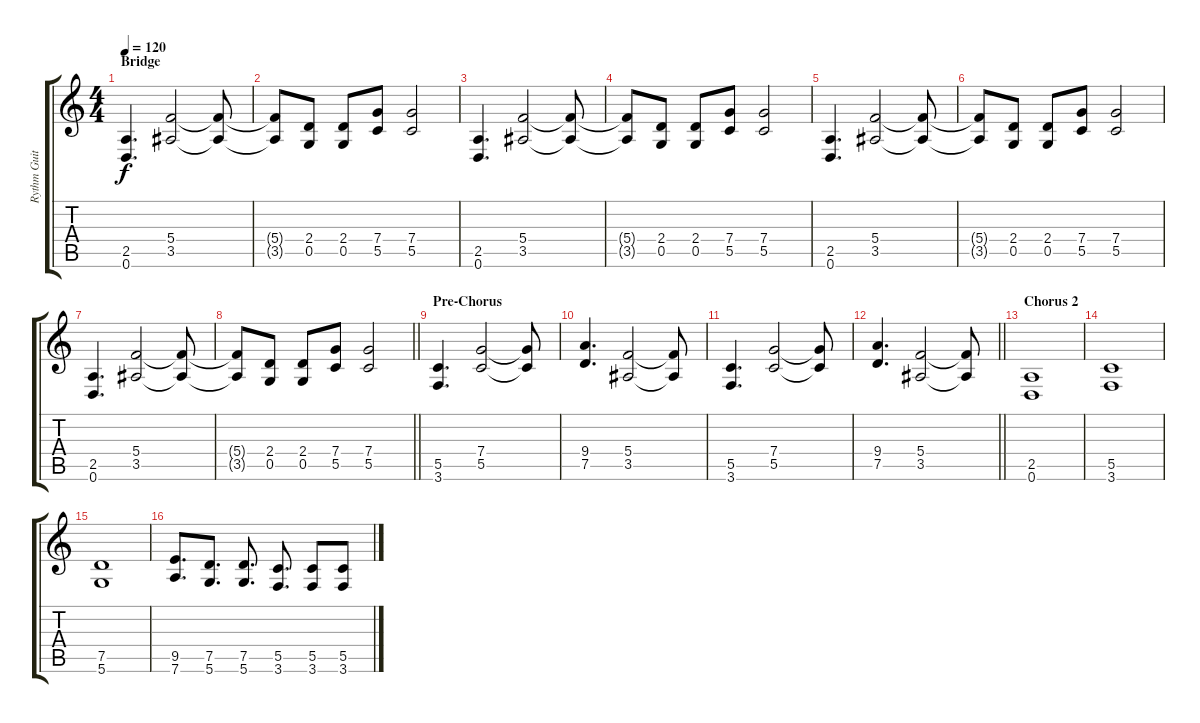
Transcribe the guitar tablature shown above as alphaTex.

\track ("Rythm Guitar" "Rythm Guit") {instrument distortionguitar}
\staff {score tabs}
\tuning (D4 A3 F3 C3 G2 D2) {hide}
\ts (4 4)
\section ("" "Bridge")
\tempo 120
\clef g2
\ks c
(2.5 0.6).4{d dy f} (5.4 3.5).2 (5.4{t} 3.5{t}).8 |
(5.4{t} 3.5{t}).8 (2.4 0.5).8 (2.4 0.5).8 (7.4 5.5).8 (7.4 5.5).2 |
(2.5 0.6).4{d} (5.4 3.5).2 (5.4{t} 3.5{t}).8 |
(5.4{t} 3.5{t}).8 (2.4 0.5).8 (2.4 0.5).8 (7.4 5.5).8 (7.4 5.5).2 |
(2.5 0.6).4{d} (5.4 3.5).2 (5.4{t} 3.5{t}).8 |
(5.4{t} 3.5{t}).8 (2.4 0.5).8 (2.4 0.5).8 (7.4 5.5).8 (7.4 5.5).2 |
(2.5 0.6).4{d} (5.4 3.5).2 (5.4{t} 3.5{t}).8 |
\barLineRight lightlight
(5.4{t} 3.5{t}).8 (2.4 0.5).8 (2.4 0.5).8 (7.4 5.5).8 (7.4 5.5).2 |
\section ("" "Pre-Chorus")
(5.5 3.6).4{d} (7.4 5.5).2 (7.4{t} 5.5{t}).8 |
(9.4 7.5).4{d} (5.4 3.5).2 (5.4{t} 3.5{t}).8 |
(5.5 3.6).4{d} (7.4 5.5).2 (7.4{t} 5.5{t}).8 |
\barLineRight lightlight
(9.4 7.5).4{d} (5.4 3.5).2 (5.4{t} 3.5{t}).8 |
\section ("" "Chorus 2")
(2.5 0.6).1 |
(5.5 3.6).1 |
(7.5 5.6).1 |
(9.5 7.6).8{d} (7.5 5.6).8{d} (7.5 5.6).8{d} (5.5 3.6).8{d} (5.5 3.6).8 (5.5 3.6).8
